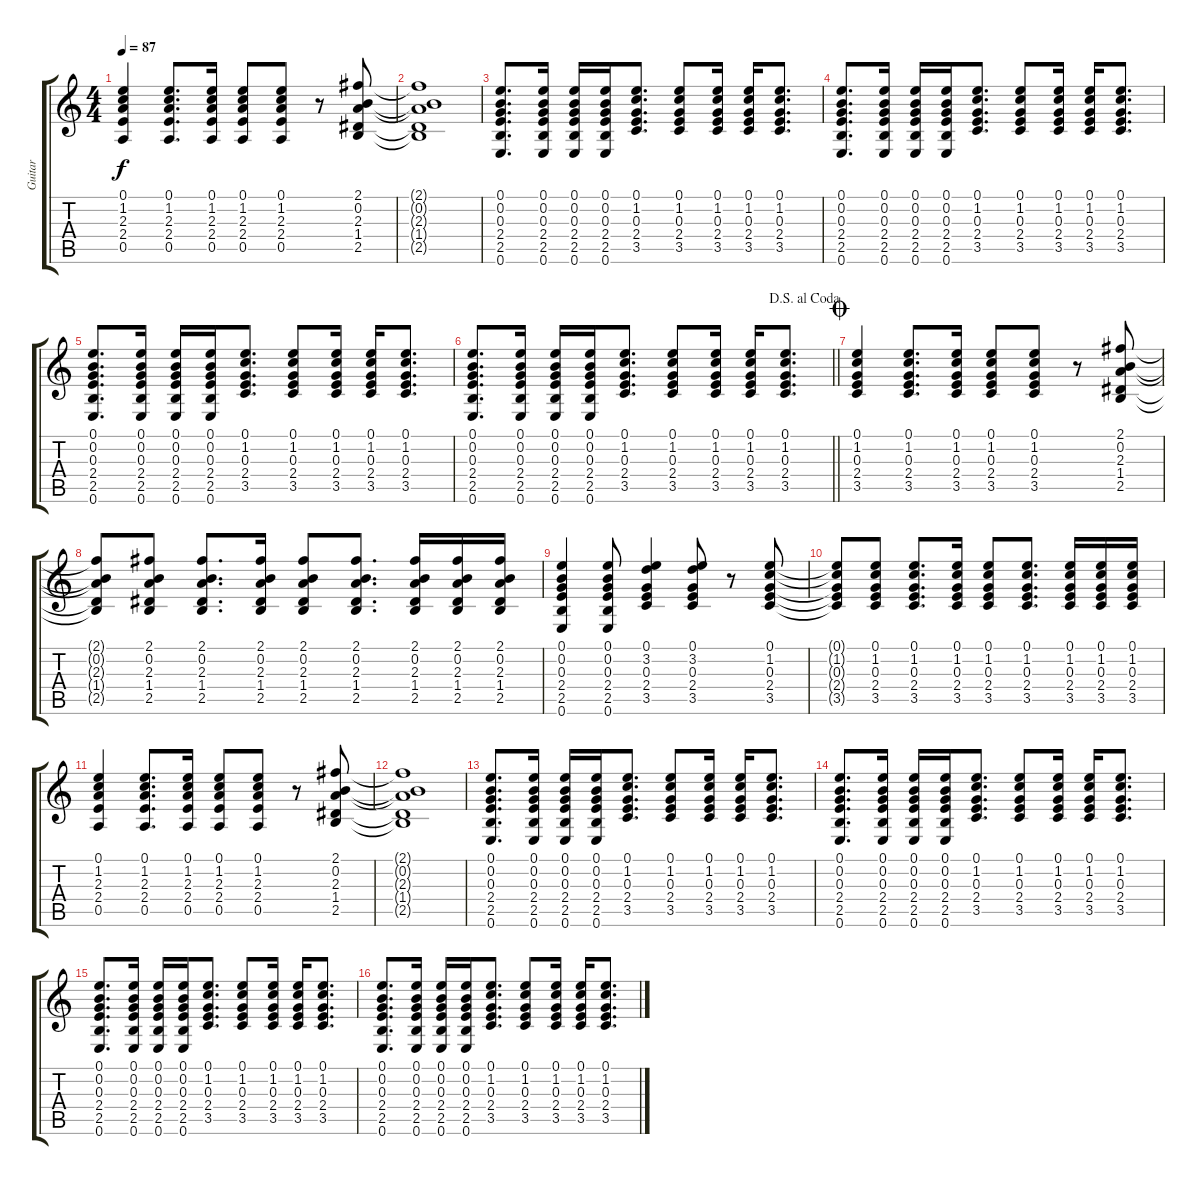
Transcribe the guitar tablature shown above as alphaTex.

\track ("Guitar" "Guitar") {instrument acousticguitarnylon}
\staff {score tabs}
\tuning (E4 B3 G3 D3 A2 E2) {hide}
\ts (4 4)
\tempo 87
\clef g2
\ks c
(0.1 1.2 2.3 2.4 0.5).4{dy f} (0.1 1.2 2.3 2.4 0.5).8{d} (0.1 1.2 2.3 2.4 0.5).16 (0.1 1.2 2.3 2.4 0.5).8 (0.1 1.2 2.3 2.4 0.5).8 r.8 (2.1 0.2 2.3 1.4 2.5).8 |
(2.1{t} 0.2{t} 2.3{t} 1.4{t} 2.5{t}).1 |
(0.1 0.2 0.3 2.4 2.5 0.6).8{d} (0.1 0.2 0.3 2.4 2.5 0.6).16 (0.1 0.2 0.3 2.4 2.5 0.6).16 (0.1 0.2 0.3 2.4 2.5 0.6).16 (0.1 1.2 0.3 2.4 3.5).8{d} (0.1 1.2 0.3 2.4 3.5).8 (0.1 1.2 0.3 2.4 3.5).16 (0.1 1.2 0.3 2.4 3.5).16 (0.1 1.2 0.3 2.4 3.5).8{d} |
(0.1 0.2 0.3 2.4 2.5 0.6).8{d} (0.1 0.2 0.3 2.4 2.5 0.6).16 (0.1 0.2 0.3 2.4 2.5 0.6).16 (0.1 0.2 0.3 2.4 2.5 0.6).16 (0.1 1.2 0.3 2.4 3.5).8{d} (0.1 1.2 0.3 2.4 3.5).8 (0.1 1.2 0.3 2.4 3.5).16 (0.1 1.2 0.3 2.4 3.5).16 (0.1 1.2 0.3 2.4 3.5).8{d} |
(0.1 0.2 0.3 2.4 2.5 0.6).8{d} (0.1 0.2 0.3 2.4 2.5 0.6).16 (0.1 0.2 0.3 2.4 2.5 0.6).16 (0.1 0.2 0.3 2.4 2.5 0.6).16 (0.1 1.2 0.3 2.4 3.5).8{d} (0.1 1.2 0.3 2.4 3.5).8 (0.1 1.2 0.3 2.4 3.5).16 (0.1 1.2 0.3 2.4 3.5).16 (0.1 1.2 0.3 2.4 3.5).8{d} |
\jump dalsegnoalcoda
\barLineRight lightlight
(0.1 0.2 0.3 2.4 2.5 0.6).8{d} (0.1 0.2 0.3 2.4 2.5 0.6).16 (0.1 0.2 0.3 2.4 2.5 0.6).16 (0.1 0.2 0.3 2.4 2.5 0.6).16 (0.1 1.2 0.3 2.4 3.5).8{d} (0.1 1.2 0.3 2.4 3.5).8 (0.1 1.2 0.3 2.4 3.5).16 (0.1 1.2 0.3 2.4 3.5).16 (0.1 1.2 0.3 2.4 3.5).8{d} |
\jump coda
(0.1 1.2 0.3 2.4 3.5).4 (0.1 1.2 0.3 2.4 3.5).8{d} (0.1 1.2 0.3 2.4 3.5).16 (0.1 1.2 0.3 2.4 3.5).8 (0.1 1.2 0.3 2.4 3.5).8 r.8 (2.1 0.2 2.3 1.4 2.5).8 |
(2.1{t} 0.2{t} 2.3{t} 1.4{t} 2.5{t}).8 (2.1 0.2 2.3 1.4 2.5).8 (2.1 0.2 2.3 1.4 2.5).8{d} (2.1 0.2 2.3 1.4 2.5).16 (2.1 0.2 2.3 1.4 2.5).8 (2.1 0.2 2.3 1.4 2.5).8{d} (2.1 0.2 2.3 1.4 2.5).16 (2.1 0.2 2.3 1.4 2.5).16 (2.1 0.2 2.3 1.4 2.5).16 |
(0.1 0.2 0.3 2.4 2.5 0.6).4 (0.1 0.2 0.3 2.4 2.5 0.6).8 (0.1 3.2 0.3 2.4 3.5).4 (0.1 3.2 0.3 2.4 3.5).8 r.8 (0.1 1.2 0.3 2.4 3.5).8 |
(0.1{t} 1.2{t} 0.3{t} 2.4{t} 3.5{t}).8 (0.1 1.2 0.3 2.4 3.5).8 (0.1 1.2 0.3 2.4 3.5).8{d} (0.1 1.2 0.3 2.4 3.5).16 (0.1 1.2 0.3 2.4 3.5).8 (0.1 1.2 0.3 2.4 3.5).8{d} (0.1 1.2 0.3 2.4 3.5).16 (0.1 1.2 0.3 2.4 3.5).16 (0.1 1.2 0.3 2.4 3.5).16 |
(0.1 1.2 2.3 2.4 0.5).4 (0.1 1.2 2.3 2.4 0.5).8{d} (0.1 1.2 2.3 2.4 0.5).16 (0.1 1.2 2.3 2.4 0.5).8 (0.1 1.2 2.3 2.4 0.5).8 r.8 (2.1 0.2 2.3 1.4 2.5).8 |
(2.1{t} 0.2{t} 2.3{t} 1.4{t} 2.5{t}).1 |
(0.1 0.2 0.3 2.4 2.5 0.6).8{d} (0.1 0.2 0.3 2.4 2.5 0.6).16 (0.1 0.2 0.3 2.4 2.5 0.6).16 (0.1 0.2 0.3 2.4 2.5 0.6).16 (0.1 1.2 0.3 2.4 3.5).8{d} (0.1 1.2 0.3 2.4 3.5).8 (0.1 1.2 0.3 2.4 3.5).16 (0.1 1.2 0.3 2.4 3.5).16 (0.1 1.2 0.3 2.4 3.5).8{d} |
(0.1 0.2 0.3 2.4 2.5 0.6).8{d volume 12} (0.1 0.2 0.3 2.4 2.5 0.6).16 (0.1 0.2 0.3 2.4 2.5 0.6).16 (0.1 0.2 0.3 2.4 2.5 0.6).16 (0.1 1.2 0.3 2.4 3.5).8{d} (0.1 1.2 0.3 2.4 3.5).8 (0.1 1.2 0.3 2.4 3.5).16 (0.1 1.2 0.3 2.4 3.5).16 (0.1 1.2 0.3 2.4 3.5).8{d} |
(0.1 0.2 0.3 2.4 2.5 0.6).8{d} (0.1 0.2 0.3 2.4 2.5 0.6).16 (0.1 0.2 0.3 2.4 2.5 0.6).16 (0.1 0.2 0.3 2.4 2.5 0.6).16 (0.1 1.2 0.3 2.4 3.5).8{d} (0.1 1.2 0.3 2.4 3.5).8 (0.1 1.2 0.3 2.4 3.5).16 (0.1 1.2 0.3 2.4 3.5).16 (0.1 1.2 0.3 2.4 3.5).8{d} |
(0.1 0.2 0.3 2.4 2.5 0.6).8{d volume 10} (0.1 0.2 0.3 2.4 2.5 0.6).16 (0.1 0.2 0.3 2.4 2.5 0.6).16 (0.1 0.2 0.3 2.4 2.5 0.6).16 (0.1 1.2 0.3 2.4 3.5).8{d} (0.1 1.2 0.3 2.4 3.5).8 (0.1 1.2 0.3 2.4 3.5).16 (0.1 1.2 0.3 2.4 3.5).16 (0.1 1.2 0.3 2.4 3.5).8{d}
